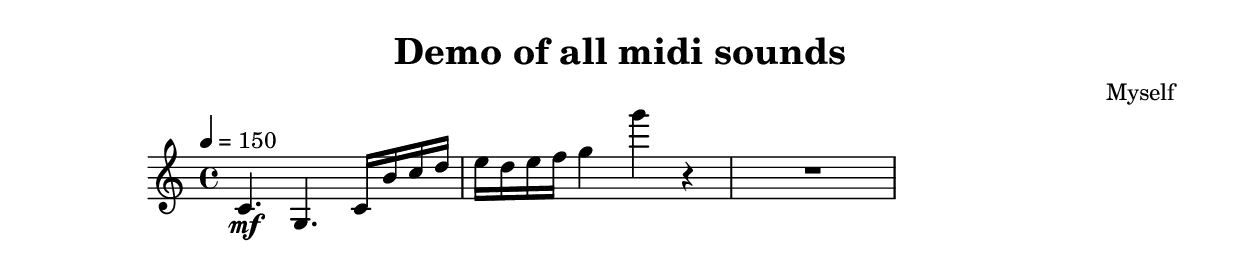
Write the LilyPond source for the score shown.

\header {
  title = "Demo of all midi sounds"
  arranger = "Myself "
}

baseMelody = \relative c' {
  c4.\mf g c16 b' c d
  e16 d e f g4 g'4 r
  R1
}
melody = {
  \tempo 4 = 150
  \baseMelody
}

\score {
  \new Staff <<
    \new Voice \melody
  >>
  \layout { }
}

\score {
  \new Staff <<
    \new Voice {
      r\mf
      
           \set Staff.midiInstrument = #"violin" \melody
      \set Staff.midiInstrument = #"viola" \melody
      \set Staff.midiInstrument = #"cello" \melody
      \set Staff.midiInstrument = #"contrabass" \melody
      \set Staff.midiInstrument = #"tremolo strings" \melody
      \set Staff.midiInstrument = #"pizzicato strings" \melody
      \set Staff.midiInstrument = #"orchestral harp" \melody
      \set Staff.midiInstrument = #"timpani" \melody
      \set Staff.midiInstrument = #"string ensemble 1" \melody
      \set Staff.midiInstrument = #"string ensemble 2" \melody
      \set Staff.midiInstrument = #"synthstrings 1" \melody
      \set Staff.midiInstrument = #"synthstrings 2" \melody
      \set Staff.midiInstrument = #"choir aahs" \melody
      \set Staff.midiInstrument = #"voice oohs" \melody
      \set Staff.midiInstrument = #"synth voice" \melody
      \set Staff.midiInstrument = #"orchestra hit" \melody
      \set Staff.midiInstrument = #"trumpet" \melody
      \set Staff.midiInstrument = #"trombone" \melody
      \set Staff.midiInstrument = #"tuba" \melody
      \set Staff.midiInstrument = #"muted trumpet" \melody
      \set Staff.midiInstrument = #"french horn" \melody
      \set Staff.midiInstrument = #"brass section" \melody
      \set Staff.midiInstrument = #"synthbrass 1" \melody
      \set Staff.midiInstrument = #"synthbrass 2" \melody
      \set Staff.midiInstrument = #"soprano sax" \melody
      \set Staff.midiInstrument = #"alto sax" \melody
      \set Staff.midiInstrument = #"tenor sax" \melody
      \set Staff.midiInstrument = #"baritone sax" \melody
      \set Staff.midiInstrument = #"oboe" \melody
      \set Staff.midiInstrument = #"english horn" \melody
      \set Staff.midiInstrument = #"bassoon" \melody
      \set Staff.midiInstrument = #"clarinet" \melody
      \set Staff.midiInstrument = #"piccolo" \melody
      \set Staff.midiInstrument = #"flute" \melody
      \set Staff.midiInstrument = #"recorder" \melody
      \set Staff.midiInstrument = #"pan flute" \melody
      \set Staff.midiInstrument = #"blown bottle" \melody
      \set Staff.midiInstrument = #"shakuhachi" \melody
      \set Staff.midiInstrument = #"whistle" \melody
      \set Staff.midiInstrument = #"ocarina" \melody
      \set Staff.midiInstrument = #"acoustic grand" \melody
      \set Staff.midiInstrument = #"bright acoustic" \melody
      \set Staff.midiInstrument = #"electric grand" \melody
      \set Staff.midiInstrument = #"honky-tonk" \melody
      \set Staff.midiInstrument = #"electric piano 1" \melody
      \set Staff.midiInstrument = #"electric piano 2" \melody
      \set Staff.midiInstrument = #"harpsichord" \melody
      \set Staff.midiInstrument = #"clav" \melody
      \set Staff.midiInstrument = #"celesta" \melody
      \set Staff.midiInstrument = #"glockenspiel" \melody
      \set Staff.midiInstrument = #"music box" \melody
      \set Staff.midiInstrument = #"vibraphone" \melody
      \set Staff.midiInstrument = #"marimba" \melody
      \set Staff.midiInstrument = #"xylophone" \melody
      \set Staff.midiInstrument = #"tubular bells" \melody
      \set Staff.midiInstrument = #"dulcimer" \melody
      \set Staff.midiInstrument = #"drawbar organ" \melody
      \set Staff.midiInstrument = #"percussive organ" \melody
      \set Staff.midiInstrument = #"rock organ" \melody
      \set Staff.midiInstrument = #"church organ" \melody
      \set Staff.midiInstrument = #"reed organ" \melody
      \set Staff.midiInstrument = #"accordion" \melody
      \set Staff.midiInstrument = #"harmonica" \melody
      \set Staff.midiInstrument = #"concertina" \melody
      \set Staff.midiInstrument = #"acoustic guitar (nylon)" \melody
      \set Staff.midiInstrument = #"acoustic guitar (steel)" \melody
      \set Staff.midiInstrument = #"electric guitar (jazz)" \melody
      \set Staff.midiInstrument = #"electric guitar (clean)" \melody
      \set Staff.midiInstrument = #"electric guitar (muted)" \melody
      \set Staff.midiInstrument = #"overdriven guitar" \melody
      \set Staff.midiInstrument = #"distorted guitar" \melody
      \set Staff.midiInstrument = #"acoustic bass" \melody
      \set Staff.midiInstrument = #"electric bass (finger)" \melody
      \set Staff.midiInstrument = #"electric bass (pick)" \melody
      \set Staff.midiInstrument = #"fretless bass" \melody
      \set Staff.midiInstrument = #"slap bass 1" \melody
      \set Staff.midiInstrument = #"slap bass 2" \melody
      \set Staff.midiInstrument = #"synth bass 1" \melody
      \set Staff.midiInstrument = #"synth bass 2" \melody
 
      \set Staff.midiInstrument = #"lead 1 (square)" \melody
      \set Staff.midiInstrument = #"lead 2 (sawtooth)" \melody
      \set Staff.midiInstrument = #"lead 3 (calliope)" \melody
      \set Staff.midiInstrument = #"lead 4 (chiff)" \melody
      \set Staff.midiInstrument = #"lead 5 (charang)" \melody
      \set Staff.midiInstrument = #"lead 6 (voice)" \melody
      \set Staff.midiInstrument = #"lead 7 (fifths)" \melody
      \set Staff.midiInstrument = #"lead 8 (bass+lead)" \melody
      \set Staff.midiInstrument = #"pad 1 (new age)" \melody
      \set Staff.midiInstrument = #"pad 2 (warm)" \melody
      \set Staff.midiInstrument = #"pad 3 (polysynth)" \melody
      \set Staff.midiInstrument = #"pad 4 (choir)" \melody
      \set Staff.midiInstrument = #"pad 5 (bowed)" \melody
      \set Staff.midiInstrument = #"pad 6 (metallic)" \melody
      \set Staff.midiInstrument = #"pad 7 (halo)" \melody
      \set Staff.midiInstrument = #"pad 8 (sweep)" \melody
      \set Staff.midiInstrument = #"fx 1 (rain)" \melody
      \set Staff.midiInstrument = #"fx 2 (soundtrack)" \melody
      \set Staff.midiInstrument = #"fx 3 (crystal)" \melody
      \set Staff.midiInstrument = #"fx 4 (atmosphere)" \melody
      \set Staff.midiInstrument = #"fx 5 (brightness)" \melody
      \set Staff.midiInstrument = #"fx 6 (goblins)" \melody
      \set Staff.midiInstrument = #"fx 7 (echoes)" \melody
      \set Staff.midiInstrument = #"fx 8 (sci-fi)" \melody
      \set Staff.midiInstrument = #"sitar" \melody
      \set Staff.midiInstrument = #"banjo" \melody
      \set Staff.midiInstrument = #"shamisen" \melody
      \set Staff.midiInstrument = #"koto" \melody
      \set Staff.midiInstrument = #"kalimba" \melody
      \set Staff.midiInstrument = #"bagpipe" \melody
      \set Staff.midiInstrument = #"fiddle" \melody
      \set Staff.midiInstrument = #"shanai" \melody
      \set Staff.midiInstrument = #"tinkle bell" \melody
      \set Staff.midiInstrument = #"agogo" \melody
      \set Staff.midiInstrument = #"steel drums" \melody
      \set Staff.midiInstrument = #"woodblock" \melody
      \set Staff.midiInstrument = #"taiko drum" \melody
      \set Staff.midiInstrument = #"melodic tom" \melody
      \set Staff.midiInstrument = #"synth drum" \melody
      \set Staff.midiInstrument = #"reverse cymbal" \melody
      \set Staff.midiInstrument = #"guitar fret noise" \melody
      \set Staff.midiInstrument = #"breath noise" \melody
      \set Staff.midiInstrument = #"seashore" \melody
      \set Staff.midiInstrument = #"bird tweet" \melody
      \set Staff.midiInstrument = #"telephone ring" \melody
      \set Staff.midiInstrument = #"helicopter" \melody
      \set Staff.midiInstrument = #"applause" \melody
      \set Staff.midiInstrument = #"gunshot" \melody
    }
  >>
  \midi { }
}